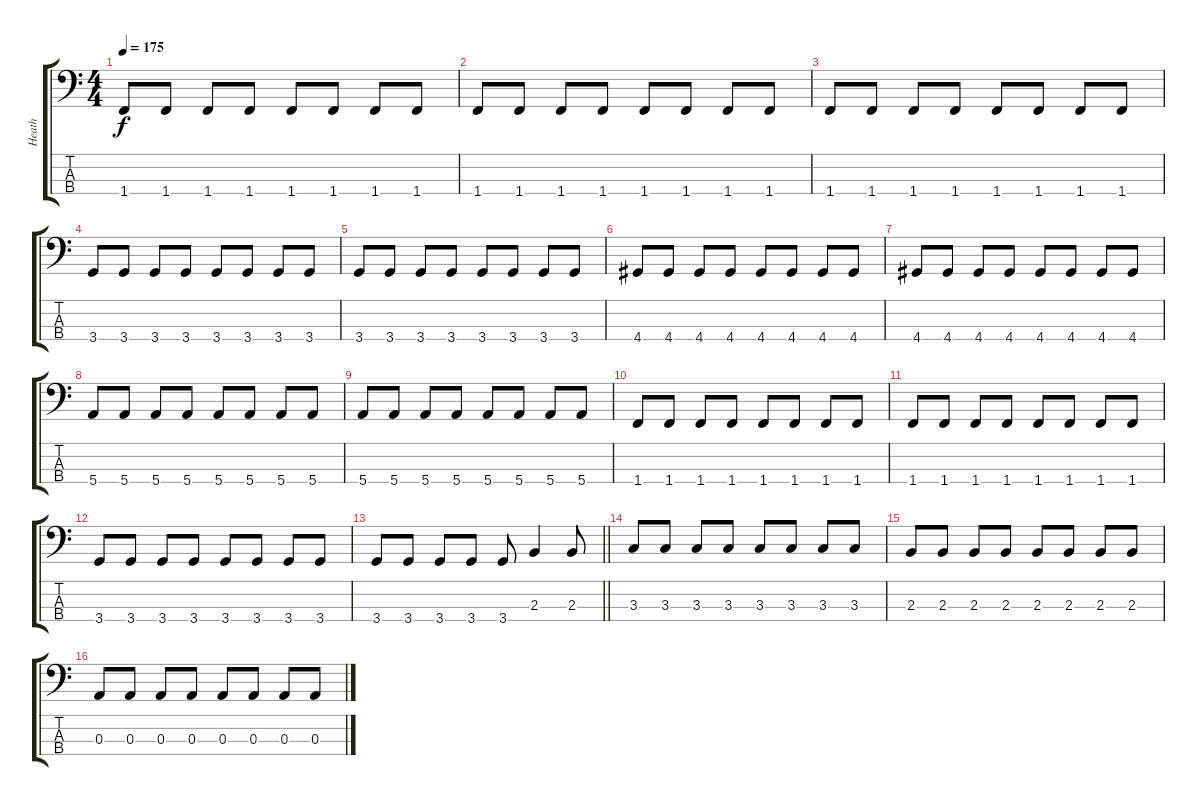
\track ("Heath" "Heath") {instrument electricbasspick}
\staff {score tabs}
\tuning (G2 D2 A1 E1) {hide}
\ts (4 4)
\tempo 175
\clef f4
\ks c
1.4.8{dy f} 1.4.8 1.4.8 1.4.8 1.4.8 1.4.8 1.4.8 1.4.8 |
1.4.8 1.4.8 1.4.8 1.4.8 1.4.8 1.4.8 1.4.8 1.4.8 |
1.4.8 1.4.8 1.4.8 1.4.8 1.4.8 1.4.8 1.4.8 1.4.8 |
3.4.8 3.4.8 3.4.8 3.4.8 3.4.8 3.4.8 3.4.8 3.4.8 |
3.4.8 3.4.8 3.4.8 3.4.8 3.4.8 3.4.8 3.4.8 3.4.8 |
4.4.8 4.4.8 4.4.8 4.4.8 4.4.8 4.4.8 4.4.8 4.4.8 |
4.4.8 4.4.8 4.4.8 4.4.8 4.4.8 4.4.8 4.4.8 4.4.8 |
5.4.8 5.4.8 5.4.8 5.4.8 5.4.8 5.4.8 5.4.8 5.4.8 |
5.4.8 5.4.8 5.4.8 5.4.8 5.4.8 5.4.8 5.4.8 5.4.8 |
1.4.8 1.4.8 1.4.8 1.4.8 1.4.8 1.4.8 1.4.8 1.4.8 |
1.4.8 1.4.8 1.4.8 1.4.8 1.4.8 1.4.8 1.4.8 1.4.8 |
3.4.8 3.4.8 3.4.8 3.4.8 3.4.8 3.4.8 3.4.8 3.4.8 |
\barLineRight lightlight
3.4.8 3.4.8 3.4.8 3.4.8 3.4.8 2.3.4 2.3.8 |
3.3.8 3.3.8 3.3.8 3.3.8 3.3.8 3.3.8 3.3.8 3.3.8 |
2.3.8 2.3.8 2.3.8 2.3.8 2.3.8 2.3.8 2.3.8 2.3.8 |
0.3.8 0.3.8 0.3.8 0.3.8 0.3.8 0.3.8 0.3.8 0.3.8
